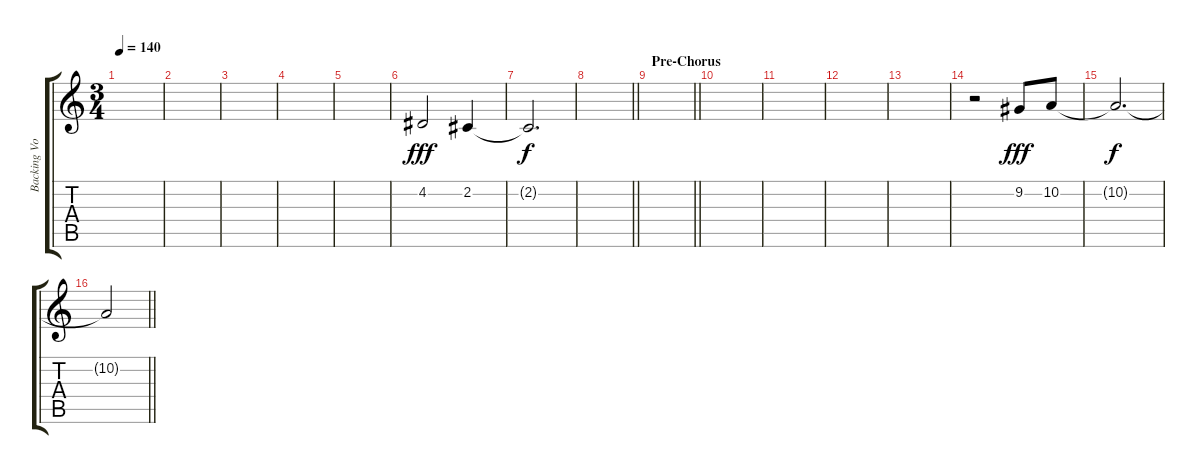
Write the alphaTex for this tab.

\track ("Backing Vocals" "Backing Vo") {instrument ocarina}
\staff {score tabs}
\tuning (E4 B3 G3 D3 A2 E2) {hide}
\ts (3 4)
\tempo 140
\clef g2
\ks c
|
|
|
|
|
4.2.2{dy fff} 2.2.4 |
2.2{t}.2{d dy f} |
\barLineRight lightlight
|
\section ("" "Pre-Chorus")
\barLineRight lightlight
|
|
|
|
|
r.2 9.2.8{dy fff} 10.2.8 |
10.2{t}.2{d dy f} |
\barLineRight lightlight
10.2{t}.2
